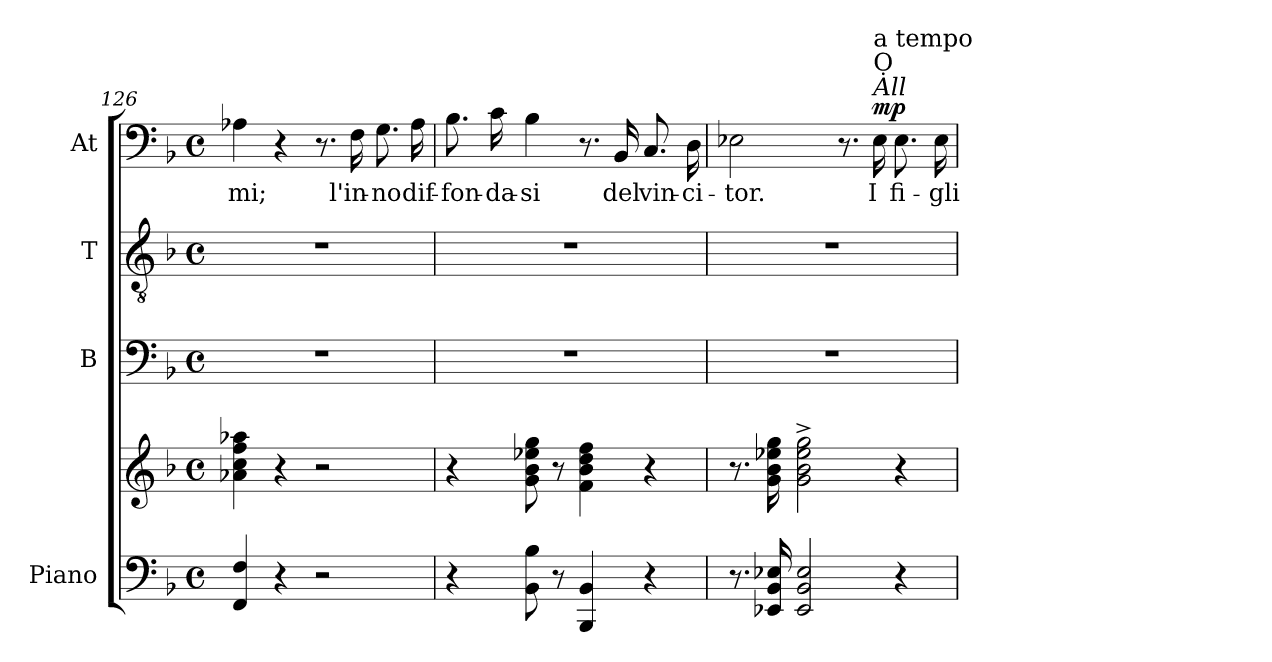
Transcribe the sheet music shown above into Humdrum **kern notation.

**kern	**kern	**kern	**kern	**kern	**text	**dynam
*part4	*part4	*part3	*part2	*part1	*part1	*part1
*staff5	*staff4	*staff3	*staff2	*staff1	*staff1	*staff1
*I"Piano	*	*I"B	*I"T	*I"At	*	*
*I'Pno	*	*I'B	*I'T	*I'At	*	*
*clefF4	*clefG2	*clefF4	*clefGv2	*clefF4	*	*
*k[b-]	*k[b-]	*k[b-]	*k[b-]	*k[b-]	*	*
*M4/4	*M4/4	*M4/4	*M4/4	*M4/4	*	*
*met(c)	*met(c)	*met(c)	*met(c)	*met(c)	*	*
=126	=126	=126	=126	=126	=126	=126
!	!	!	!	!	!LO:LY:b	!
4FF/ 4F/	4a-X\ 4cc\ 4ff\ 4aa-X\	1r	1r	4A-X\	-mi;	.
4r	4r	.	.	4r	.	.
2r	2r	.	.	8.r	.	.
!	!	!	!	!	!LO:LY:b	!
.	.	.	.	16F\	l'in-	.
!	!	!	!	!	!LO:LY:b	!
.	.	.	.	8.G\	-no	.
!	!	!	!	!	!LO:LY:b	!
.	.	.	.	16A-\	dif-	.
=127	=127	=127	=127	=127	=127	=127
!	!	!	!	!	!LO:LY:b	!
4r	4r	1r	1r	8.B-\	-fon-	.
!	!	!	!	!	!LO:LY:b	!
.	.	.	.	16c\	-da-	.
!	!	!	!	!	!LO:LY:b	!
8BB-\ 8B-\	8g\ 8b-\ 8ee-X\ 8gg\	.	.	4B-\	-si	.
8r	8r	.	.	.	.	.
4BBB-/ 4BB-/	4f\ 4b-\ 4dd\ 4ff\	.	.	8.r	.	.
!	!	!	!	!	!LO:LY:b	!
.	.	.	.	16BB-/	del	.
!	!	!	!	!	!LO:LY:b	!
4r	4r	.	.	8.C/	vin-	.
!	!	!	!	!	!LO:LY:b	!
.	.	.	.	16D\	-ci-	.
=128	=128	=128	=128	=128	=128	=128
!	!	!	!	!	!LO:LY:b	!
8.r	8.r	1r	1r	2E-X\	-tor.	.
16EE-X/ 16BB-/ 16E-X/	16g\ 16b-\ 16ee-X\ 16gg\	.	.	.	.	.
2EE-/ 2BB-/ 2E-/	2g\^ 2b-\^ 2ee-\^ 2gg\^	.	.	.	.	.
.	.	.	.	8.r	.	.
!	!	!	!	!LO:TX:a:i:t=All	!	!
!	!	!	!	!LO:TX:a:t=Ọ	!	!
!	!	!	!	!LO:TX:a:t=a tempo	!	!
!	!	!	!	!	!LO:LY:b	!LO:DY:a
.	.	.	.	16E-\	I	mp
!	!	!	!	!	!LO:LY:b	!
4r	4r	.	.	8.E-\	fi-	.
!	!	!	!	!	!LO:LY:b	!
.	.	.	.	16E-\	-gli	.
=	=	=	=	=	=	=
*-	*-	*-	*-	*-	*-	*-
